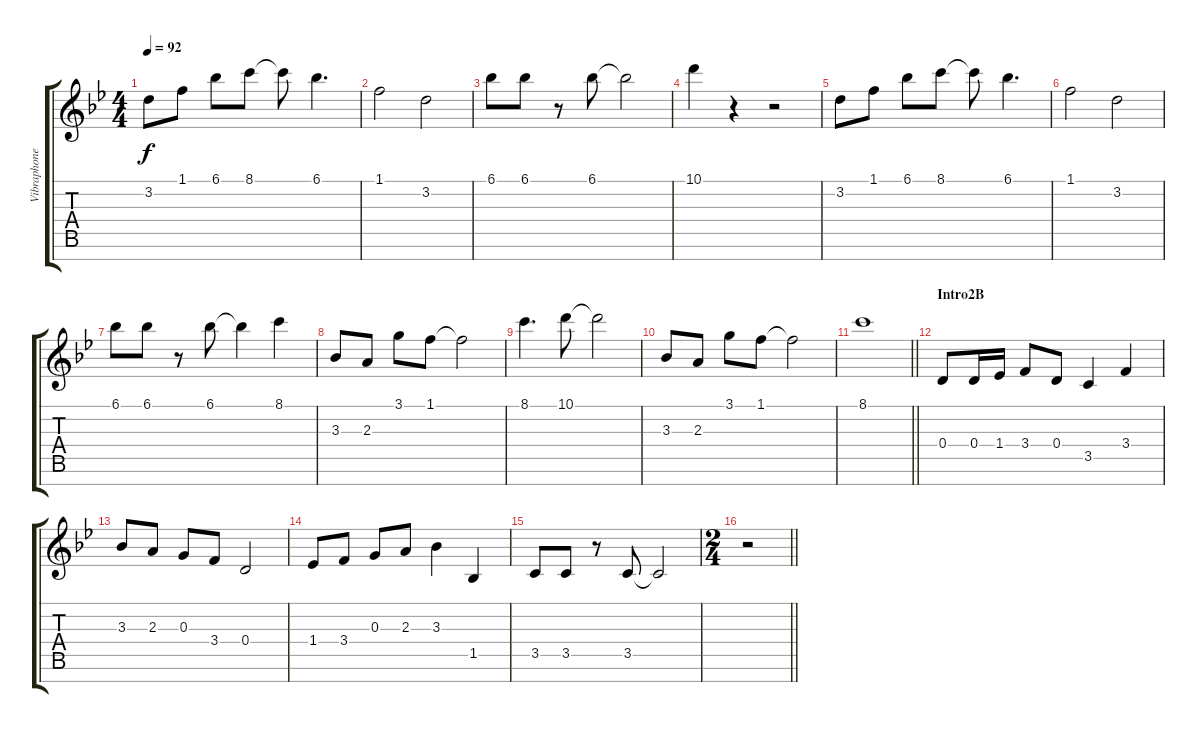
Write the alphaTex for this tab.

\track ("Vibraphone" "Vibraphone") {instrument vibraphone}
\staff {score tabs}
\tuning (E5 B4 G4 D4 A3 E3 B2) {hide}
\ts (4 4)
\tempo 92
\clef g2
\ks bb
3.2.8{dy f} 1.1.8 6.1.8 8.1.8 8.1{t}.8 6.1.4{d} |
1.1.2 3.2.2 |
6.1.8 6.1.8 r.8 6.1.8 6.1{t}.2 |
10.1.4 r.4 r.2 |
3.2.8 1.1.8 6.1.8 8.1.8 8.1{t}.8 6.1.4{d} |
1.1.2 3.2.2 |
6.1.8 6.1.8 r.8 6.1.8 6.1{t}.4 8.1.4 |
3.3.8 2.3.8 3.1.8 1.1.8 1.1{t}.2 |
8.1.4{d} 10.1.8 10.1{t}.2 |
3.3.8 2.3.8 3.1.8 1.1.8 1.1{t}.2 |
\barLineRight lightlight
8.1.1 |
\section ("" "Intro2B")
0.4.8 0.4.16 1.4.16 3.4.8 0.4.8 3.5.4 3.4.4 |
3.3.8 2.3.8 0.3.8 3.4.8 0.4.2 |
1.4.8 3.4.8 0.3.8 2.3.8 3.3.4 1.5.4 |
3.5.8 3.5.8 r.8 3.5.8 3.5{t}.2 |
\ts (2 4)
\barLineRight lightlight
r.2
